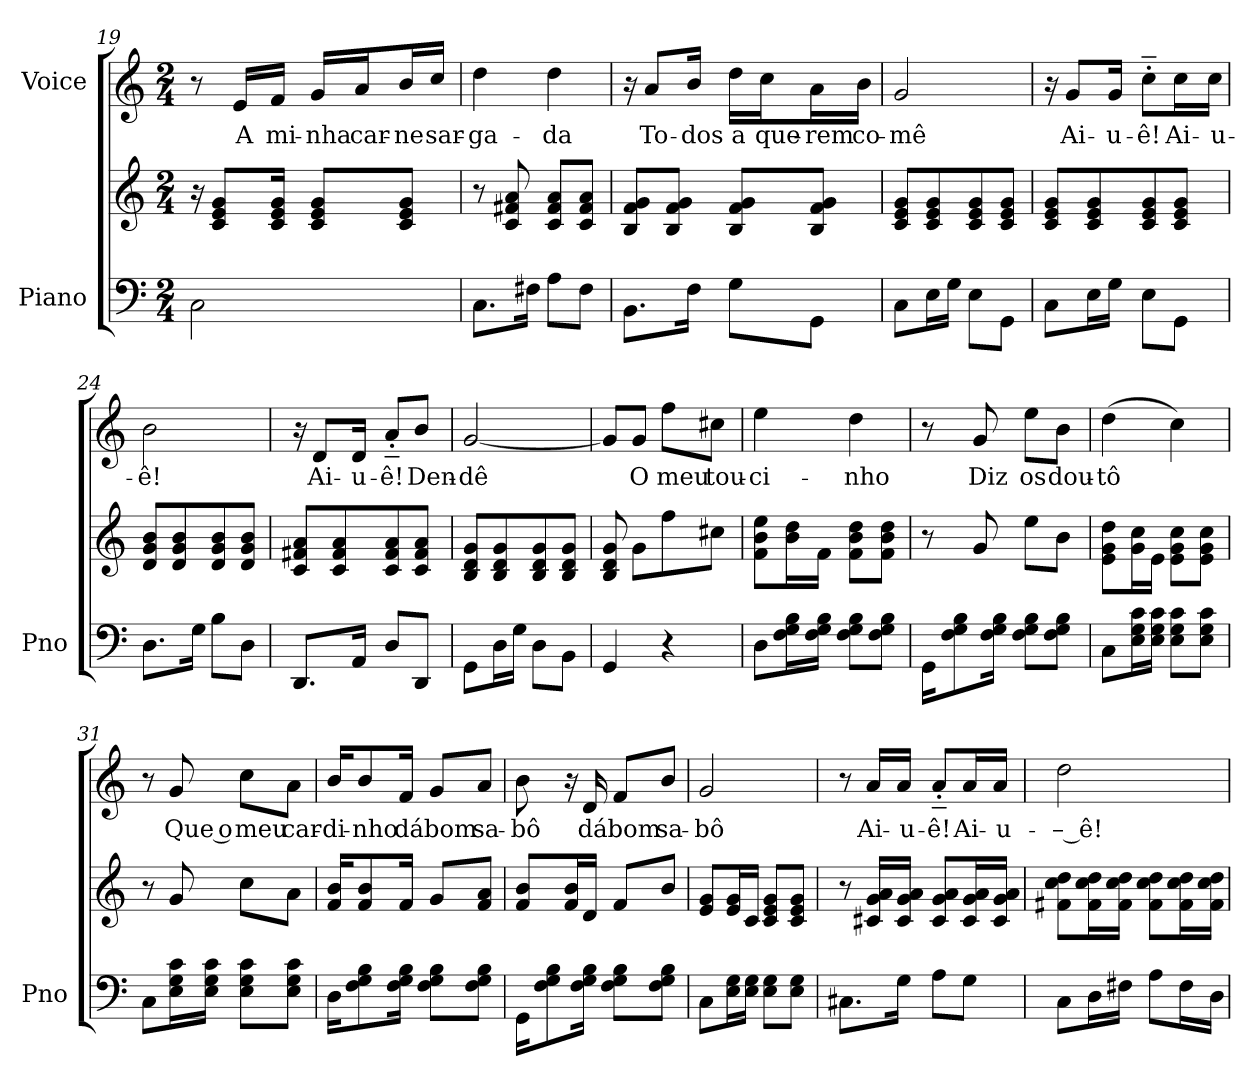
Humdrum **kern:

**kern	**kern	**kern	**text
*part2	*part2	*part1	*part1
*staff3	*staff2	*staff1	*staff1
*I"Piano	*	*I"Voice	*
*I'Pno	*	*	*
*clefF4	*clefG2	*clefG2	*
*k[]	*k[]	*k[]	*
*M2/4	*M2/4	*M2/4	*
=19	=19	=19	=19
2C\	16r	8r	.
.	8c/ 8e/ 8g/L	.	.
!	!	!	!LO:LY:b
.	.	16e/LL	A
!	!	!	!LO:LY:b
.	16c/ 16e/ 16g/Jk	16f/JJ	mi-
!	!	!	!LO:LY:b
.	8c/ 8e/ 8g/L	16g/LL	-nha
!	!	!	!LO:LY:b
.	.	16a/J	car-
!	!	!	!LO:LY:b
.	8c/ 8e/ 8g/J	16b/L	-ne
!	!	!	!LO:LY:b
.	.	16cc/JJ	sar-
=20	=20	=20	=20
!	!	!	!LO:LY:b
8.C\L	8r	4dd\	-ga-
.	8c/ 8f#X/ 8a/	.	.
16F#X\Jk	.	.	.
!	!	!	!LO:LY:b
8A\L	8c/ 8f#/ 8a/L	4dd\	-da
8F#\J	8c/ 8f#/ 8a/J	.	.
!!LO:PB:g=z
=21	=21	=21	=21
8.BB\L	8B/ 8f/ 8g/L	16r	.
!	!	!	!LO:LY:b
.	.	8a/L	To-
.	8B/ 8f/ 8g/J	.	.
!	!	!	!LO:LY:b
16F\Jk	.	16b/Jk	-dos
!	!	!	!LO:LY:b
8G\L	8B/ 8f/ 8g/L	16dd\LL	a
!	!	!	!LO:LY:b
.	.	16cc\J	que-
!	!	!	!LO:LY:b
8GG\J	8B/ 8f/ 8g/J	16a\L	-rem
!	!	!	!LO:LY:b
.	.	16b\JJ	co-
=22	=22	=22	=22
!	!	!	!LO:LY:b
8C\L	8c/ 8e/ 8g/L	2g/	-mê
16E\L	8c/ 8e/ 8g/	.	.
16G\JJ	.	.	.
8E\L	8c/ 8e/ 8g/	.	.
8GG\J	8c/ 8e/ 8g/J	.	.
=23	=23	=23	=23
8C\L	8c/ 8e/ 8g/L	16r	.
!	!	!	!LO:LY:b
.	.	8g/L	Ai-
16E\L	8c/ 8e/ 8g/	.	.
!	!	!	!LO:LY:b
16G\JJ	.	16g/Jk	-u-
!	!	!	!LO:LY:b
8E\L	8c/ 8e/ 8g/	8cc'~\L	-ê!
!	!	!	!LO:LY:b
8GG\J	8c/ 8e/ 8g/J	16cc\L	Ai-
!	!	!	!LO:LY:b
.	.	16cc\JJ	-u-
=24	=24	=24	=24
!	!	!	!LO:LY:b
8.D\L	8d/ 8g/ 8b/L	2b\	-ê!
.	8d/ 8g/ 8b/	.	.
16G\Jk	.	.	.
8B\L	8d/ 8g/ 8b/	.	.
8D\J	8d/ 8g/ 8b/J	.	.
=25	=25	=25	=25
8.DD/L	8c/ 8f#X/ 8a/L	16r	.
!	!	!	!LO:LY:b
.	.	8d/L	Ai-
.	8c/ 8f#/ 8a/	.	.
!	!	!	!LO:LY:b
16AA/Jk	.	16d/Jk	-u-
!	!	!	!LO:LY:b
8D/L	8c/ 8f#/ 8a/	8a'~/L	-ê!
!	!	!	!LO:LY:b
8DD/J	8c/ 8f#/ 8a/J	8b/J	Den-
!!LO:LB:g=z
=26	=26	=26	=26
!	!	!	!LO:LY:b
8GG\L	8B/ 8d/ 8g/L	[2g/	-dê
16D\L	8B/ 8d/ 8g/	.	.
16G\JJ	.	.	.
8D\L	8B/ 8d/ 8g/	.	.
8BB\J	8B/ 8d/ 8g/J	.	.
=27	=27	=27	=27
4GG/	8B/ 8d/ 8g/	8g/L]	.
!	!	!	!LO:LY:b
.	8g\L	8g/J	O
!	!	!	!LO:LY:b
4r	8ff\	8ff\L	meu
!	!	!	!LO:LY:b
.	8cc#X\J	8cc#X\J	tou-
=28	=28	=28	=28
!	!	!	!LO:LY:b
8D\L	8f\ 8b\ 8ee\L	4ee\	-ci-
16F\ 16G\ 16B\L	16b\ 16dd\L	.	.
16F\ 16G\ 16B\JJ	16f\JJ	.	.
!	!	!	!LO:LY:b
8F\ 8G\ 8B\L	8f\ 8b\ 8dd\L	4dd\	-nho
8F\ 8G\ 8B\J	8f\ 8b\ 8dd\J	.	.
=29	=29	=29	=29
16GG\KL	8r	8r	.
8F\ 8G\ 8B\	.	.	.
!	!	!	!LO:LY:b
.	8g/	8g/	Diz
16F\ 16G\ 16B\Jk	.	.	.
!	!	!	!LO:LY:b
8F\ 8G\ 8B\L	8ee\L	8ee\L	os
!	!	!	!LO:LY:b
8F\ 8G\ 8B\J	8b\J	8b\J	dou-
=30	=30	=30	=30
!	!	!	!LO:LY:b
8C\L	8e\ 8g\ 8dd\L	(4dd\	-tô
16E\ 16G\ 16c\L	16g\ 16cc\L	.	.
16E\ 16G\ 16c\JJ	16e\JJ	.	.
8E\ 8G\ 8c\L	8e\ 8g\ 8cc\L	4cc\)	.
8E\ 8G\ 8c\J	8e\ 8g\ 8cc\J	.	.
!!LO:LB:g=z
=31	=31	=31	=31
8C\L	8r	8r	.
!	!	!	!LO:LY:b
16E\ 16G\ 16c\L	8g/	8g/	Que o
16E\ 16G\ 16c\JJ	.	.	.
!	!	!	!LO:LY:b
8E\ 8G\ 8c\L	8cc\L	8cc\L	meu
!	!	!	!LO:LY:b
8E\ 8G\ 8c\J	8a\J	8a\J	car-
=32	=32	=32	=32
!	!	!	!LO:LY:b
16D\KL	16f/ 16b/KL	16b/KL	-di-
!	!	!	!LO:LY:b
8F\ 8G\ 8B\	8f/ 8b/	8b/	-nho
!	!	!	!LO:LY:b
16F\ 16G\ 16B\Jk	16f/Jk	16f/Jk	dá
!	!	!	!LO:LY:b
8F\ 8G\ 8B\L	8g/L	8g/L	bom
!	!	!	!LO:LY:b
8F\ 8G\ 8B\J	8f/ 8a/J	8a/J	sa-
=33	=33	=33	=33
!	!	!	!LO:LY:b
16GG\KL	8f/ 8b/L	8b\	-bô
8F\ 8G\ 8B\	.	.	.
.	16f/ 16b/L	16r	.
!	!	!	!LO:LY:b
16F\ 16G\ 16B\Jk	16d/JJ	16d/	dá
!	!	!	!LO:LY:b
8F\ 8G\ 8B\L	8f/L	8f/L	bom
!	!	!	!LO:LY:b
8F\ 8G\ 8B\J	8b/J	8b/J	sa-
=34	=34	=34	=34
!	!	!	!LO:LY:b
8C\L	8e/ 8g/L	2g/	-bô
16E\ 16G\L	16e/ 16g/L	.	.
16E\ 16G\JJ	16c/JJ	.	.
8E\ 8G\L	8c/ 8e/ 8g/L	.	.
8E\ 8G\J	8c/ 8e/ 8g/J	.	.
=35	=35	=35	=35
8.C#X\L	8r	8r	.
!	!	!	!LO:LY:b
.	16c#X/ 16g/ 16a/LL	16a/LL	Ai-
!	!	!	!LO:LY:b
16G\Jk	16c#/ 16g/ 16a/JJ	16a/JJ	-u-
!	!	!	!LO:LY:b
8A\L	8c#/ 8g/ 8a/L	8a'~/L	-ê!
!	!	!	!LO:LY:b
8G\J	16c#/ 16g/ 16a/L	16a/L	Ai-
!	!	!	!LO:LY:b
.	16c#/ 16g/ 16a/JJ	16a/JJ	-u-
!!LO:LB:g=z
=36	=36	=36	=36
!	!	!	!LO:LY:b
8C\L	8f#X\ 8cc\ 8dd\L	2dd\	-– ê!
16D\L	16f#\ 16cc\ 16dd\L	.	.
16F#X\JJ	16f#\ 16cc\ 16dd\JJ	.	.
8A\L	8f#\ 8cc\ 8dd\L	.	.
16F#\L	16f#\ 16cc\ 16dd\L	.	.
16D\JJ	16f#\ 16cc\ 16dd\JJ	.	.
=	=	=	=
*-	*-	*-	*-
